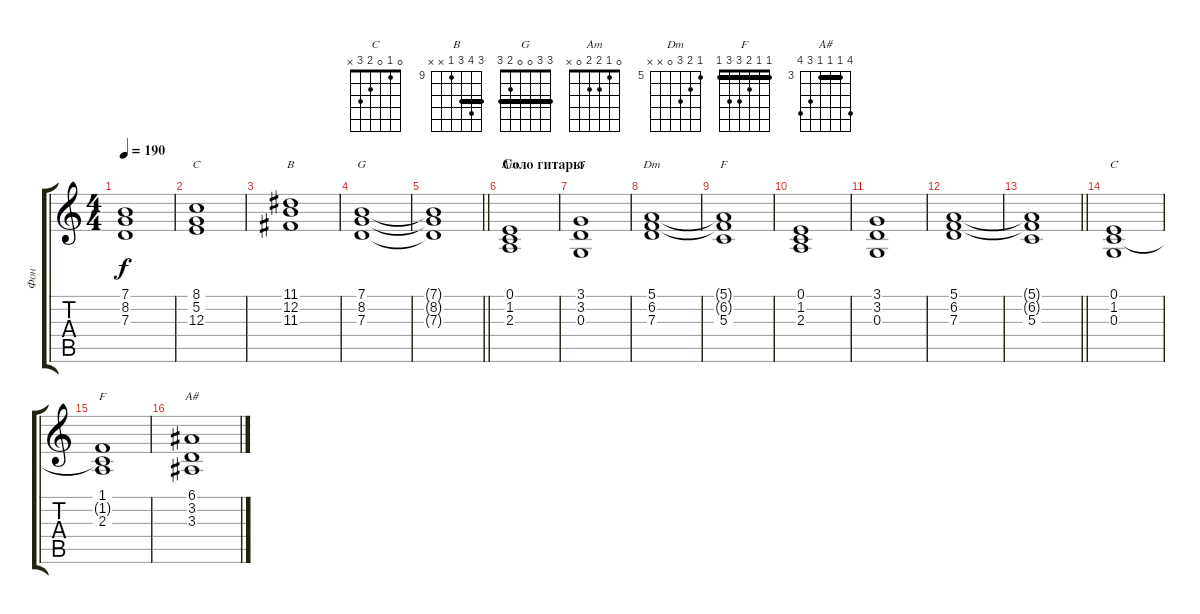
\track ("Фон" "Фон") {instrument pad2warm}
\staff {score tabs}
\tuning (E4 B3 G3 D3 A2 E2) {hide}
\chord ("C" 8 5 5 5 7 8) {firstfret 5 barre 5}
\chord ("B" 11 12 11 9 x x) {firstfret 9 barre 11}
\chord ("G" 7 8 7 9 10 x) {firstfret 7 barre 7}
\chord ("Am" 0 1 2 2 0 x)
\chord ("G" 3 3 0 0 2 3) {barre 3}
\chord ("Dm" 5 6 7 0 x x) {firstfret 5}
\chord ("F" 5 6 5 3 x x) {firstfret 3 barre 5}
\chord ("C" 0 1 0 2 3 x)
\chord ("F" 1 1 2 3 3 1) {barre 1}
\chord ("A#" 6 3 3 3 5 6) {firstfret 3 barre 3}
\ts (4 4)
\tempo 190
\clef g2
\ks c
(7.1{t} 8.2{t} 7.3{t}).1{dy f} |
(8.1 5.2 12.3).1{ch "C"} |
(11.1 12.2 11.3).1{ch "B"} |
(7.1 8.2 7.3).1{ch "G"} |
\barLineRight lightlight
(7.1{t} 8.2{t} 7.3{t}).1 |
\section ("" "Соло гитары")
(0.1 1.2 2.3).1{ch "Am"} |
(3.1 3.2 0.3).1{ch "G"} |
(5.1 6.2 7.3).1{ch "Dm"} |
(5.1{t} 6.2{t} 5.3).1{ch "F"} |
(0.1 1.2 2.3).1 |
(3.1 3.2 0.3).1 |
(5.1 6.2 7.3).1 |
\barLineRight lightlight
(5.1{t} 6.2{t} 5.3).1 |
(0.1 1.2 0.3).1{ch "C"} |
(1.1 1.2{t} 2.3).1{ch "F"} |
(6.1 3.2 3.3).1{ch "A#"}
